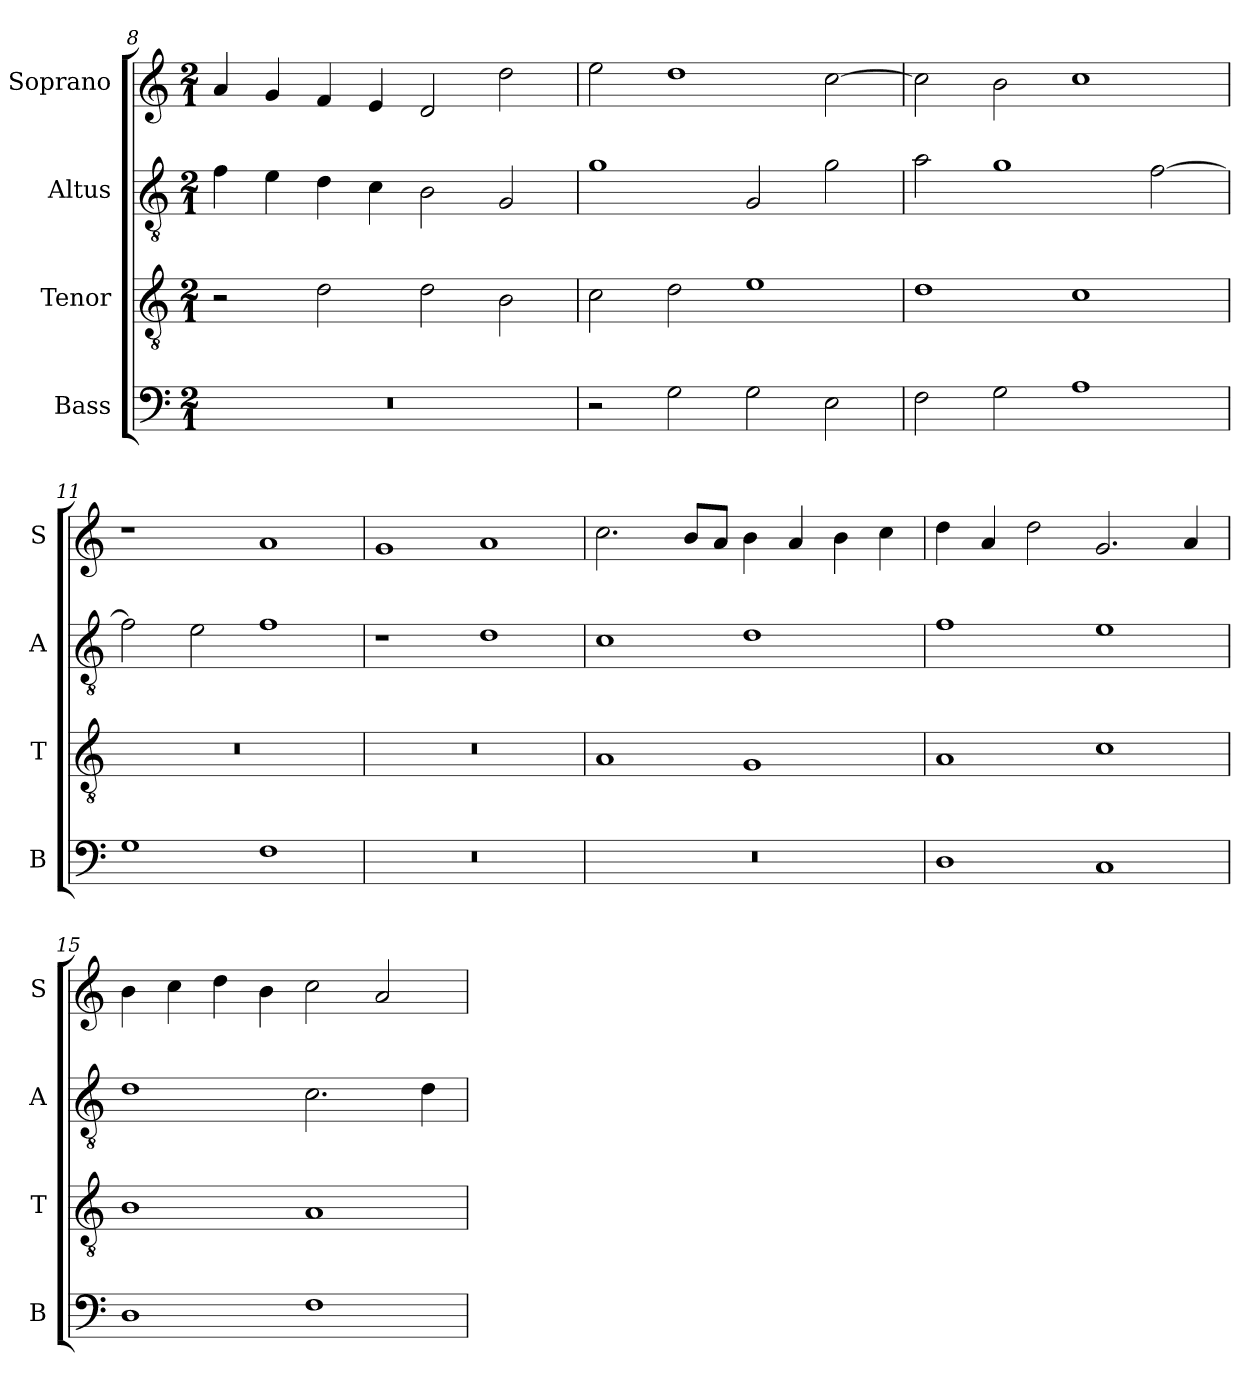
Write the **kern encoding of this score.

**kern	**kern	**kern	**kern
*part4	*part3	*part2	*part1
*staff4	*staff3	*staff2	*staff1
*I"Bass	*I"Tenor	*I"Altus	*I"Soprano
*I'B	*I'T	*I'A	*I'S
*clefF4	*clefGv2	*clefGv2	*clefG2
*k[]	*k[]	*k[]	*k[]
*C:	*C:	*C:	*C:
*M2/1	*M2/1	*M2/1	*M2/1
=8	=8	=8	=8
0r	2r	4f	4a
.	.	4e	4g
.	2d	4d	4f
.	.	4c	4e
.	2d	2B	2d
.	2B	2G	2dd
=9	=9	=9	=9
2r	2c	1g	2ee
2G	2d	.	1dd
2G	1e	2G	.
2E	.	2g	[2cc
=10	=10	=10	=10
2F	1d	2a	2cc]
2G	.	1g	2b
1A	1c	.	1cc
.	.	[2f	.
=11	=11	=11	=11
1G	0r	2f]	1r
.	.	2e	.
1F	.	1f	1a
=12	=12	=12	=12
0r	0r	1r	1g
.	.	1d	1a
=13	=13	=13	=13
0r	1A	1c	2.cc
.	.	.	8bL
.	.	.	8aJ
.	1G	1d	4b
.	.	.	4a
.	.	.	4b
.	.	.	4cc
=14	=14	=14	=14
1D	1A	1f	4dd
.	.	.	4a
.	.	.	2dd
1C	1c	1e	2.g
.	.	.	4a
=15	=15	=15	=15
1D	1B	1d	4b
.	.	.	4cc
.	.	.	4dd
.	.	.	4b
1F	1A	2.c	2cc
.	.	.	2a
.	.	4d	.
=	=	=	=
*-	*-	*-	*-
